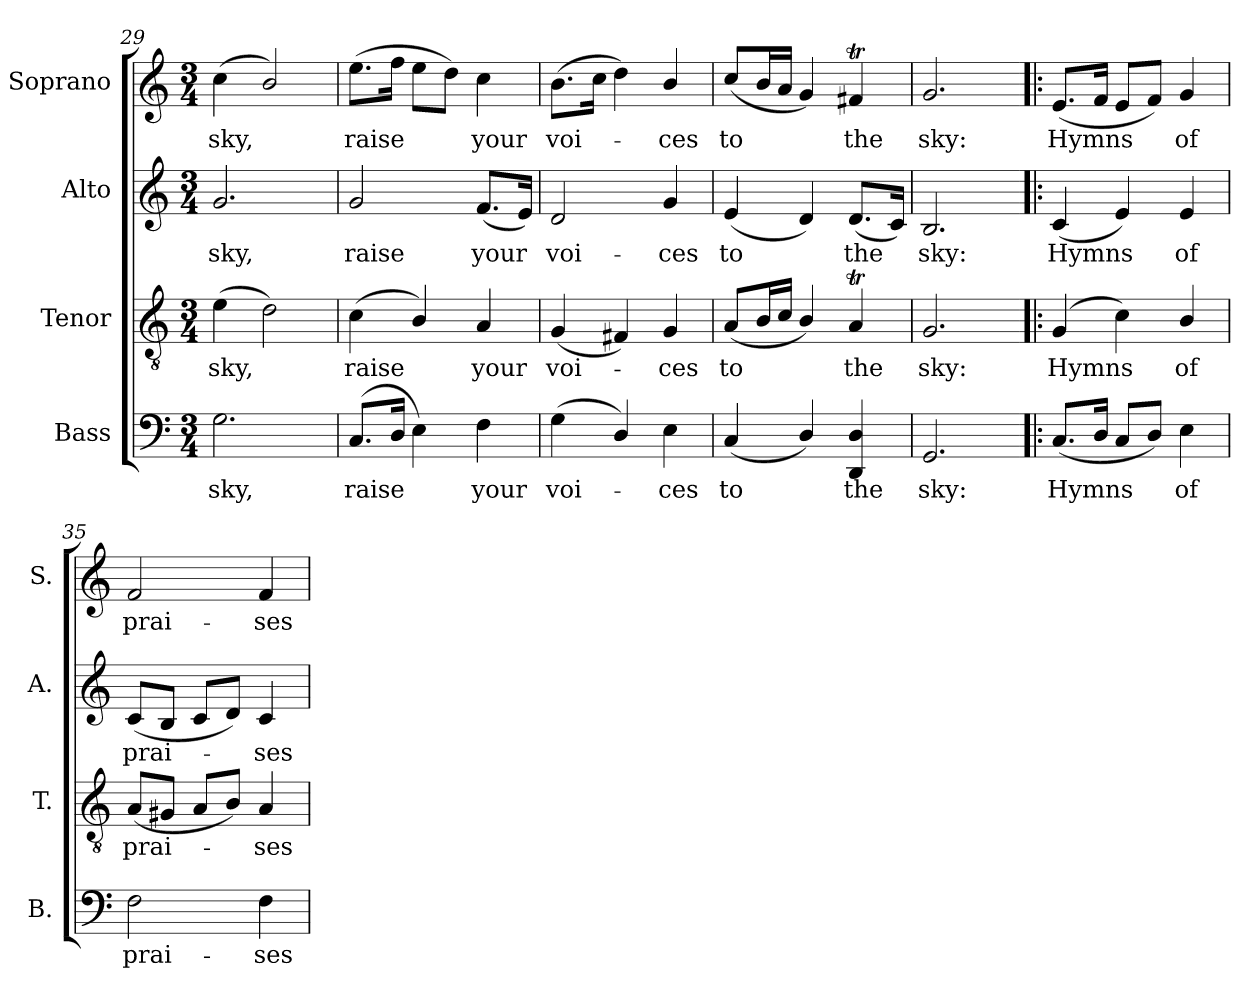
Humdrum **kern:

**kern	**text	**kern	**text	**kern	**text	**kern	**text
*part4	*part4	*part3	*part3	*part2	*part2	*part1	*part1
*staff4	*staff4	*staff3	*staff3	*staff2	*staff2	*staff1	*staff1
*I"Bass	*	*I"Tenor	*	*I"Alto	*	*I"Soprano	*
*I'B.	*	*I'T.	*	*I'A.	*	*I'S.	*
*clefF4	*	*clefGv2	*	*clefG2	*	*clefG2	*
*	*	*ITrd7c12	*	*	*	*	*
*k[]	*	*k[]	*	*k[]	*	*k[]	*
*C:	*	*C:	*	*C:	*	*C:	*
*M3/4	*	*M3/4	*	*M3/4	*	*M3/4	*
=29	=29	=29	=29	=29	=29	=29	=29
!	!LO:LY:b:color=#000000	!	!	!	!	!	!
!	!	!	!LO:LY:b:color=#000000	!	!	!	!
!	!	!	!	!	!LO:LY:b:color=#000000	!	!
!	!	!	!	!	!	!	!LO:LY:b:color=#000000
2.Gi\	sky,	(4Ei\	sky,	2.gi/	sky,	(4cci\	sky,
.	.	2Di\)	.	.	.	2bi/)	.
!!LO:LB:g=z
=30	=30	=30	=30	=30	=30	=30	=30
!	!LO:LY:b:color=#000000	!	!	!	!	!	!
!	!	!	!LO:LY:b:color=#000000	!	!	!	!
!	!	!	!	!	!LO:LY:b:color=#000000	!	!
!	!	!	!	!	!	!	!LO:LY:b:color=#000000
(8.Ci/L	raise	(4Ci\	raise	2gi/	raise	(8.eei\L	raise
16Di/Jk	.	.	.	.	.	16ffi\Jk	.
4Ei\)	.	4BBi/)	.	.	.	8eei\L	.
.	.	.	.	.	.	8ddi\J)	.
!	!LO:LY:b:color=#000000	!	!	!	!	!	!
!	!	!	!LO:LY:b:color=#000000	!	!	!	!
!	!	!	!	!	!LO:LY:b:color=#000000	!	!
!	!	!	!	!	!	!	!LO:LY:b:color=#000000
4Fi\	your	4AAi/	your	(8.fi/L	your	4cci\	your
.	.	.	.	16ei/Jk)	.	.	.
=31	=31	=31	=31	=31	=31	=31	=31
!	!LO:LY:b:color=#000000	!	!	!	!	!	!
!	!	!	!LO:LY:b:color=#000000	!	!	!	!
!	!	!	!	!	!LO:LY:b:color=#000000	!	!
!	!	!	!	!	!	!	!LO:LY:b:color=#000000
(4Gi\	voi-	(4GGi/	voi-	2di/	voi-	(8.bi\L	voi-
.	.	.	.	.	.	16cci\Jk	.
4Di/)	.	4FF#Xi/)	.	.	.	4ddi\)	.
!	!LO:LY:b:color=#000000	!	!	!	!	!	!
!	!	!	!LO:LY:b:color=#000000	!	!	!	!
!	!	!	!	!	!LO:LY:b:color=#000000	!	!
!	!	!	!	!	!	!	!LO:LY:b:color=#000000
4Ei\	-ces	4GGi/	-ces	4gi/	-ces	4bi/	-ces
=32	=32	=32	=32	=32	=32	=32	=32
!	!LO:LY:b:color=#000000	!	!	!	!	!	!
!	!	!	!LO:LY:b:color=#000000	!	!	!	!
!	!	!	!	!	!LO:LY:b:color=#000000	!	!
!	!	!	!	!	!	!	!LO:LY:b:color=#000000
(4Ci/	to	(8AAi/L	to	(4ei/	to	(8cci/L	to
.	.	16BBi/L	.	.	.	16bi/L	.
.	.	16Ci/JJ	.	.	.	16ai/JJ	.
4Di/)	.	4BBi/)	.	4di/)	.	4gi/)	.
!	!LO:LY:b:color=#000000	!	!	!	!	!	!
!	!	!	!LO:LY:b:color=#000000	!	!	!	!
!	!	!	!	!	!LO:LY:b:color=#000000	!	!
!	!	!	!	!	!	!	!LO:LY:b:color=#000000
4DDi/ 4Di	the	4AATi/	the	(8.di/L	the	4f#Xti/	the
.	.	.	.	16ci/Jk)	.	.	.
=33	=33	=33	=33	=33	=33	=33	=33
!	!LO:LY:b:color=#000000	!	!	!	!	!	!
!	!	!	!LO:LY:b:color=#000000	!	!	!	!
!	!	!	!	!	!LO:LY:b:color=#000000	!	!
!	!	!	!	!	!	!	!LO:LY:b:color=#000000
2.GGi/	sky:	2.GGi/	sky:	2.Bi/	sky:	2.gi/	sky:
=34!|:	=34!|:	=34!|:	=34!|:	=34!|:	=34!|:	=34!|:	=34!|:
!	!LO:LY:b:color=#000000	!	!	!	!	!	!
!	!	!	!LO:LY:b:color=#000000	!	!	!	!
!	!	!	!	!	!LO:LY:b:color=#000000	!	!
!	!	!	!	!	!	!	!LO:LY:b:color=#000000
(8.Ci/L	Hymns	(4GGi/	Hymns	(4ci/	Hymns	(8.ei/L	Hymns
16Di/Jk	.	.	.	.	.	16fi/Jk	.
8Ci/L	.	4Ci\)	.	4ei/)	.	8ei/L	.
8Di/J)	.	.	.	.	.	8fi/J)	.
!	!LO:LY:b:color=#000000	!	!	!	!	!	!
!	!	!	!LO:LY:b:color=#000000	!	!	!	!
!	!	!	!	!	!LO:LY:b:color=#000000	!	!
!	!	!	!	!	!	!	!LO:LY:b:color=#000000
4Ei\	of	4BBi/	of	4ei/	of	4gi/	of
=35	=35	=35	=35	=35	=35	=35	=35
!	!LO:LY:b:color=#000000	!	!	!	!	!	!
!	!	!	!LO:LY:b:color=#000000	!	!	!	!
!	!	!	!	!	!LO:LY:b:color=#000000	!	!
!	!	!	!	!	!	!	!LO:LY:b:color=#000000
2Fi\	prai-	(8AAi/L	prai-	(8ci/L	prai-	2fi/	prai-
.	.	8GG#Xi/J	.	8Bi/J	.	.	.
.	.	8AAi/L	.	8ci/L	.	.	.
.	.	8BBi/J)	.	8di/J)	.	.	.
!	!LO:LY:b:color=#000000	!	!	!	!	!	!
!	!	!	!LO:LY:b:color=#000000	!	!	!	!
!	!	!	!	!	!LO:LY:b:color=#000000	!	!
!	!	!	!	!	!	!	!LO:LY:b:color=#000000
4Fi\	-ses	4AAi/	-ses	4ci/	-ses	4fi/	-ses
=	=	=	=	=	=	=	=
*-	*-	*-	*-	*-	*-	*-	*-
